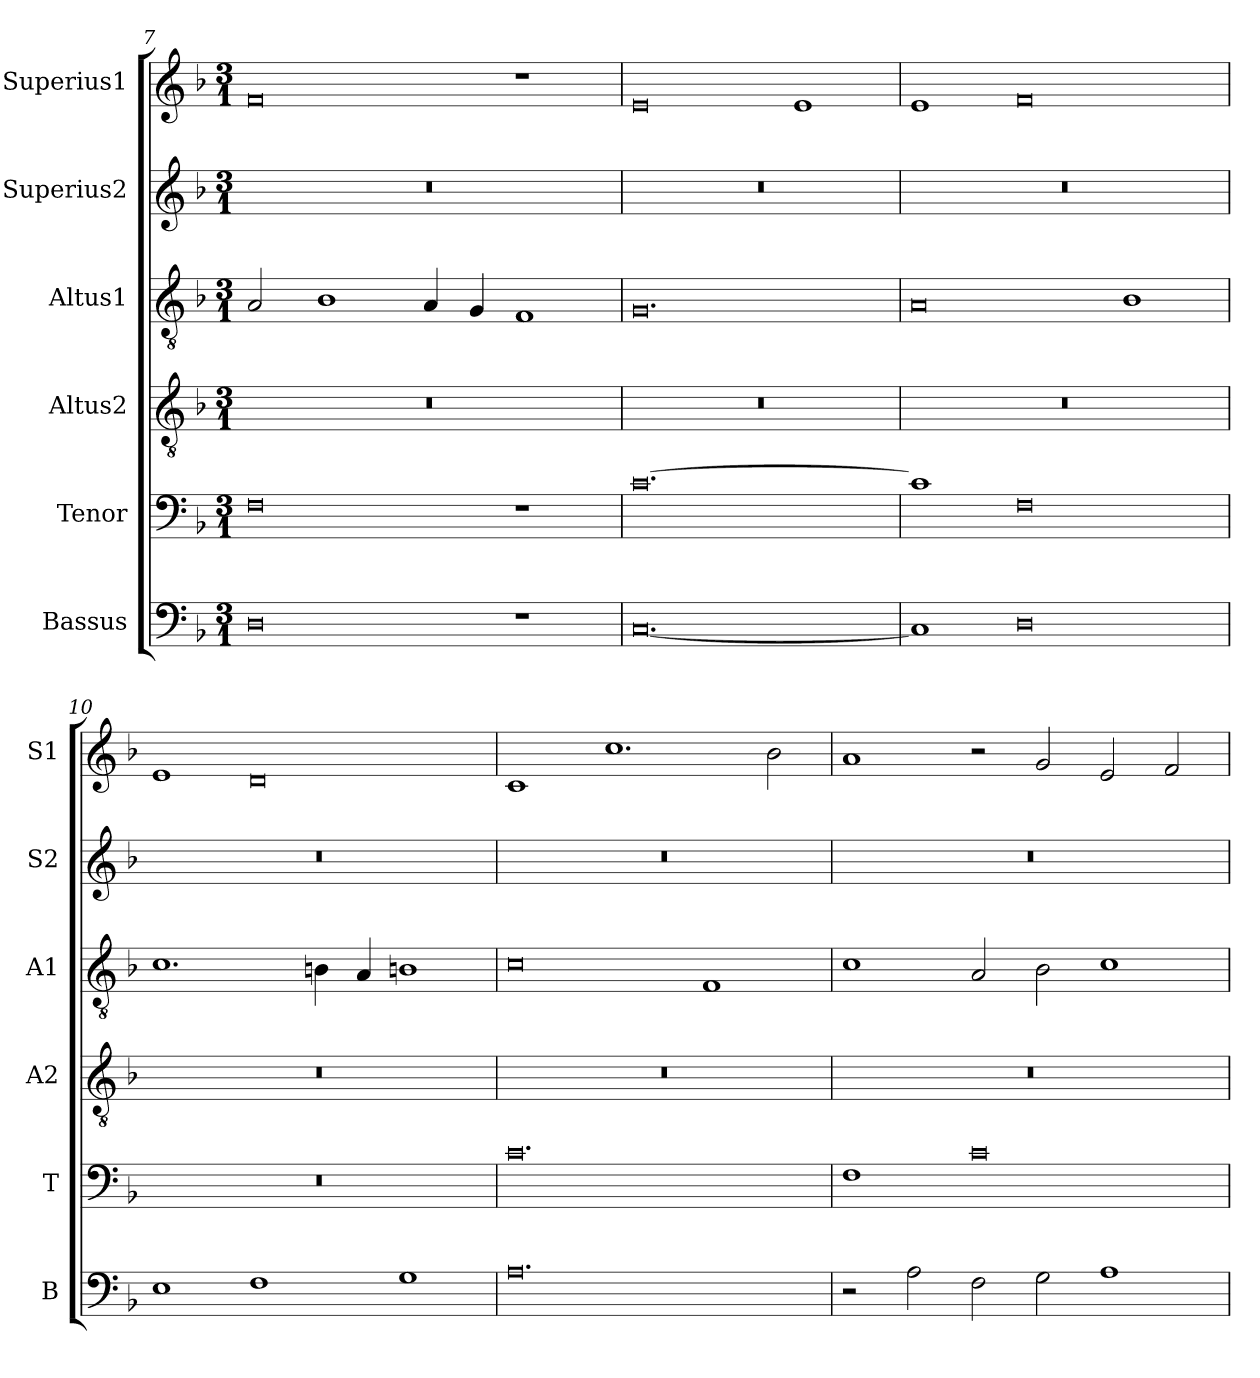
**kern	**kern	**kern	**kern	**kern	**kern
*part6	*part5	*part4	*part3	*part2	*part1
*staff6	*staff5	*staff4	*staff3	*staff2	*staff1
*I"Bassus	*I"Tenor	*I"Altus2	*I"Altus1	*I"Superius2	*I"Superius1
*I'B	*I'T	*I'A2	*I'A1	*I'S2	*I'S1
*clefF4	*clefF4	*clefGv2	*clefGv2	*clefG2	*clefG2
*k[b-]	*k[b-]	*k[b-]	*k[b-]	*k[b-]	*k[b-]
*M3/1	*M3/1	*M3/1	*M3/1	*M3/1	*M3/1
=7	=7	=7	=7	=7	=7
0D	0F	0.r	2A/	0.r	0f
.	.	.	1B-	.	.
.	.	.	4A/	.	.
.	.	.	4G/	.	.
1r	1r	.	1F	.	1r
=8	=8	=8	=8	=8	=8
[0.C	[0.c	0.r	0.G	0.r	0e
.	.	.	.	.	1e
=9	=9	=9	=9	=9	=9
1C]	1c]	0.r	0A	0.r	1e
0D	0F	.	.	.	0f
.	.	.	1B-	.	.
=10	=10	=10	=10	=10	=10
1E	0.r	0.r	1.c	0.r	1e
1F	.	.	.	.	0d
.	.	.	4Bn\	.	.
.	.	.	4A/	.	.
1G	.	.	1Bn	.	.
=11	=11	=11	=11	=11	=11
0.A	0.c	0.r	0c	0.r	1c
.	.	.	.	.	1.cc
.	.	.	1F	.	.
.	.	.	.	.	2b-\
=12	=12	=12	=12	=12	=12
2r	1F	0.r	1c	0.r	1a
2A\	.	.	.	.	.
2F\	0c	.	2A/	.	2r
2G\	.	.	2B-\	.	2g/
1A	.	.	1c	.	2e/
.	.	.	.	.	2f/
=	=	=	=	=	=
*-	*-	*-	*-	*-	*-
